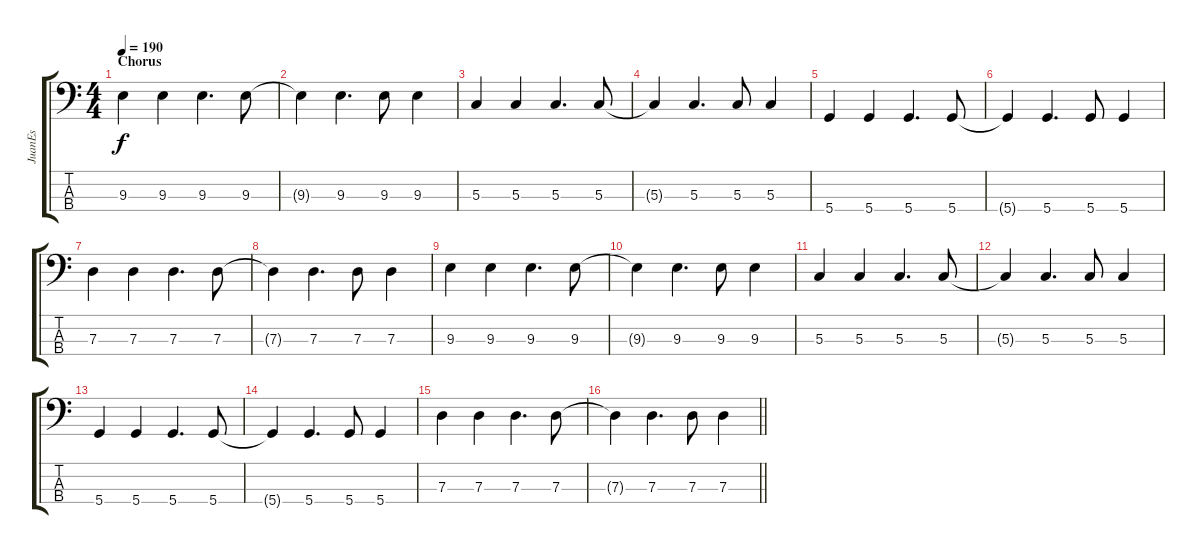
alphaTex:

\track ("JuanEs" "JuanEs") {instrument electricbassfinger}
\staff {score tabs}
\tuning (F2 C2 G1 D1) {hide}
\ts (4 4)
\section ("" "Chorus")
\tempo 190
\clef f4
\ks c
9.3.4{dy f} 9.3.4 9.3.4{d} 9.3.8 |
9.3{t}.4 9.3.4{d} 9.3.8 9.3.4 |
5.3.4 5.3.4 5.3.4{d} 5.3.8 |
5.3{t}.4 5.3.4{d} 5.3.8 5.3.4 |
5.4.4 5.4.4 5.4.4{d} 5.4.8 |
5.4{t}.4 5.4.4{d} 5.4.8 5.4.4 |
7.3.4 7.3.4 7.3.4{d} 7.3.8 |
7.3{t}.4 7.3.4{d} 7.3.8 7.3.4 |
9.3.4 9.3.4 9.3.4{d} 9.3.8 |
9.3{t}.4 9.3.4{d} 9.3.8 9.3.4 |
5.3.4 5.3.4 5.3.4{d} 5.3.8 |
5.3{t}.4 5.3.4{d} 5.3.8 5.3.4 |
5.4.4 5.4.4 5.4.4{d} 5.4.8 |
5.4{t}.4 5.4.4{d} 5.4.8 5.4.4 |
7.3.4 7.3.4 7.3.4{d} 7.3.8 |
\barLineRight lightlight
7.3{t}.4 7.3.4{d} 7.3.8 7.3.4
